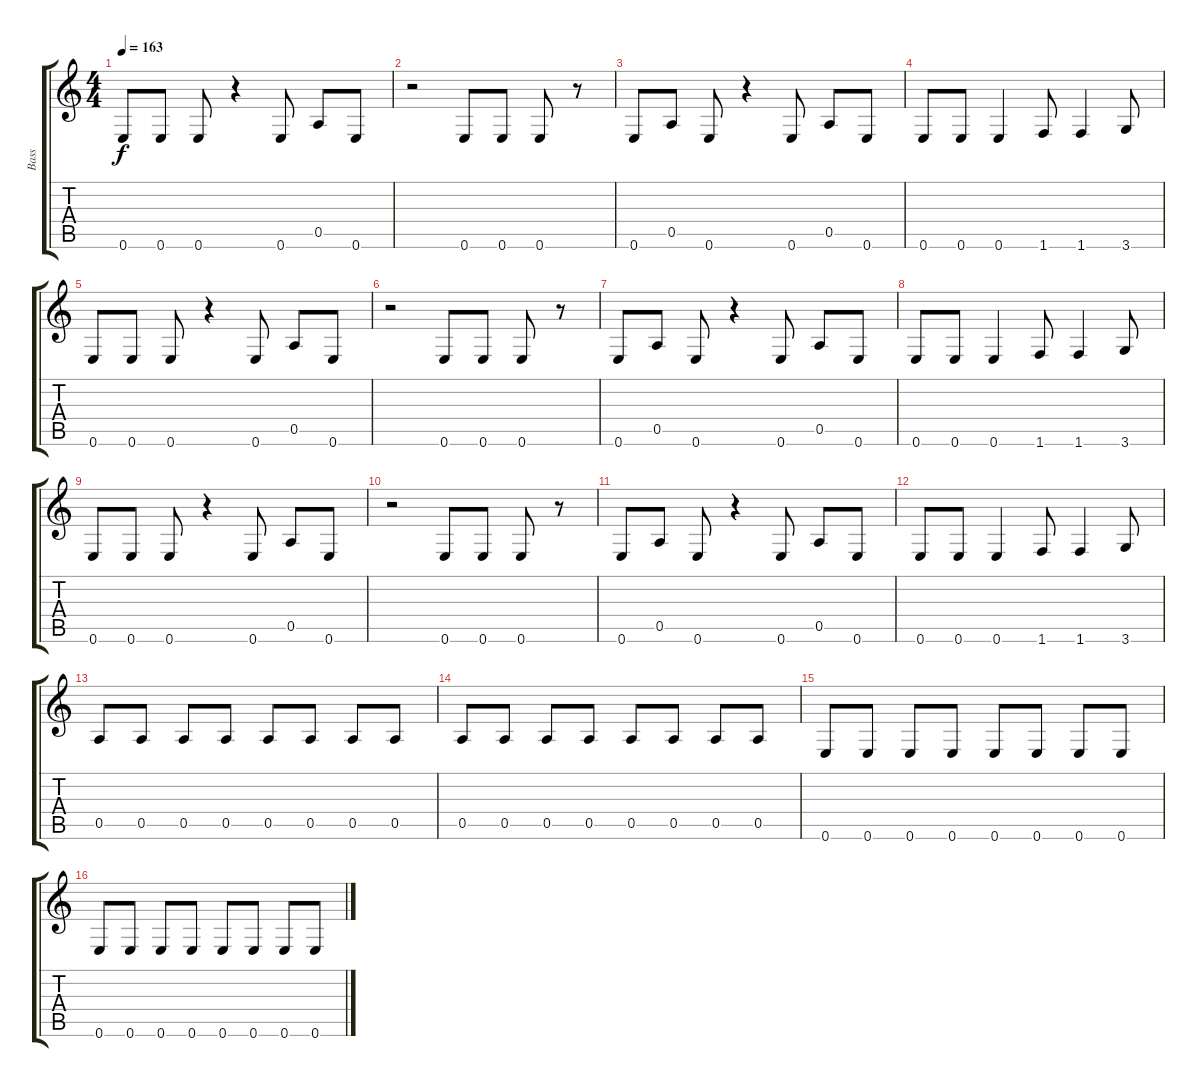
\track ("Bass" "Bass") {instrument electricbasspick}
\staff {score tabs}
\tuning (E4 B3 G3 D3 A2 E2) {hide}
\ts (4 4)
\tempo 163
\clef g2
\ks c
0.6.8{dy f} 0.6.8 0.6.8 r.4 0.6.8 0.5.8 0.6.8 |
r.2 0.6.8 0.6.8 0.6.8 r.8 |
0.6.8 0.5.8 0.6.8 r.4 0.6.8 0.5.8 0.6.8 |
0.6.8 0.6.8 0.6.4 1.6.8 1.6.4 3.6.8 |
0.6.8 0.6.8 0.6.8 r.4 0.6.8 0.5.8 0.6.8 |
r.2 0.6.8 0.6.8 0.6.8 r.8 |
0.6.8 0.5.8 0.6.8 r.4 0.6.8 0.5.8 0.6.8 |
0.6.8 0.6.8 0.6.4 1.6.8 1.6.4 3.6.8 |
0.6.8 0.6.8 0.6.8 r.4 0.6.8 0.5.8 0.6.8 |
r.2 0.6.8 0.6.8 0.6.8 r.8 |
0.6.8 0.5.8 0.6.8 r.4 0.6.8 0.5.8 0.6.8 |
0.6.8 0.6.8 0.6.4 1.6.8 1.6.4 3.6.8 |
0.5.8 0.5.8 0.5.8 0.5.8 0.5.8 0.5.8 0.5.8 0.5.8 |
0.5.8 0.5.8 0.5.8 0.5.8 0.5.8 0.5.8 0.5.8 0.5.8 |
0.6.8 0.6.8 0.6.8 0.6.8 0.6.8 0.6.8 0.6.8 0.6.8 |
0.6.8 0.6.8 0.6.8 0.6.8 0.6.8 0.6.8 0.6.8 0.6.8
